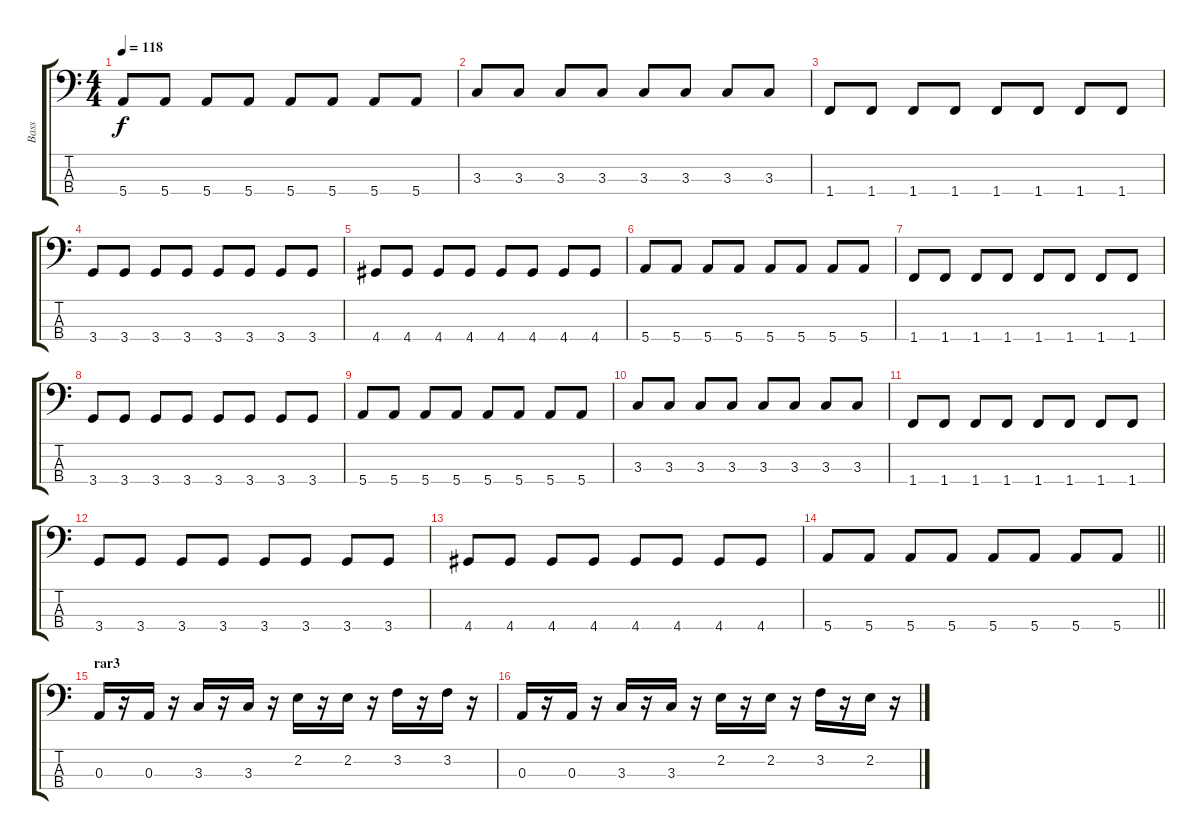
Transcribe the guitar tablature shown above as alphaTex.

\track ("Bass" "Bass") {instrument electricbasspick}
\staff {score tabs}
\tuning (G2 D2 A1 E1) {hide}
\ts (4 4)
\tempo 118
\clef f4
\ks c
5.4.8{dy f} 5.4.8 5.4.8 5.4.8 5.4.8 5.4.8 5.4.8 5.4.8 |
3.3.8 3.3.8 3.3.8 3.3.8 3.3.8 3.3.8 3.3.8 3.3.8 |
1.4.8 1.4.8 1.4.8 1.4.8 1.4.8 1.4.8 1.4.8 1.4.8 |
3.4.8 3.4.8 3.4.8 3.4.8 3.4.8 3.4.8 3.4.8 3.4.8 |
4.4.8 4.4.8 4.4.8 4.4.8 4.4.8 4.4.8 4.4.8 4.4.8 |
5.4.8 5.4.8 5.4.8 5.4.8 5.4.8 5.4.8 5.4.8 5.4.8 |
1.4.8 1.4.8 1.4.8 1.4.8 1.4.8 1.4.8 1.4.8 1.4.8 |
3.4.8 3.4.8 3.4.8 3.4.8 3.4.8 3.4.8 3.4.8 3.4.8 |
5.4.8 5.4.8 5.4.8 5.4.8 5.4.8 5.4.8 5.4.8 5.4.8 |
3.3.8 3.3.8 3.3.8 3.3.8 3.3.8 3.3.8 3.3.8 3.3.8 |
1.4.8 1.4.8 1.4.8 1.4.8 1.4.8 1.4.8 1.4.8 1.4.8 |
3.4.8 3.4.8 3.4.8 3.4.8 3.4.8 3.4.8 3.4.8 3.4.8 |
4.4.8 4.4.8 4.4.8 4.4.8 4.4.8 4.4.8 4.4.8 4.4.8 |
\barLineRight lightlight
5.4.8 5.4.8 5.4.8 5.4.8 5.4.8 5.4.8 5.4.8 5.4.8 |
\section ("" "rar3")
0.3.16 r.16 0.3.16 r.16 3.3.16 r.16 3.3.16 r.16 2.2.16 r.16 2.2.16 r.16 3.2.16 r.16 3.2.16 r.16 |
0.3.16 r.16 0.3.16 r.16 3.3.16 r.16 3.3.16 r.16 2.2.16 r.16 2.2.16 r.16 3.2.16 r.16 2.2.16 r.16
